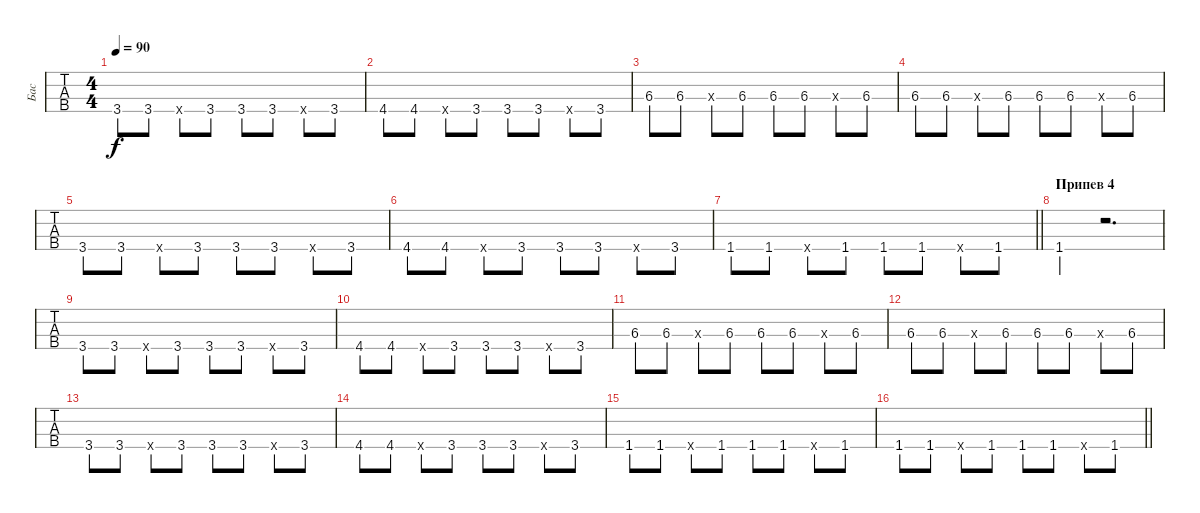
\track ("Бас" "Бас") {instrument electricbassfinger}
\staff {tabs}
\tuning (G2 D2 A1 E1) {hide}
\ts (4 4)
\tempo 90
\clef f4
\ks c
3.4.8{dy f} 3.4.8 0.4{x}.8 3.4.8 3.4.8 3.4.8 0.4{x}.8 3.4.8 |
4.4.8 4.4.8 0.4{x}.8 3.4.8 3.4.8 3.4.8 0.4{x}.8 3.4.8 |
6.3.8 6.3.8 0.3{x}.8 6.3.8 6.3.8 6.3.8 0.3{x}.8 6.3.8 |
6.3.8 6.3.8 0.3{x}.8 6.3.8 6.3.8 6.3.8 0.3{x}.8 6.3.8 |
3.4.8 3.4.8 0.4{x}.8 3.4.8 3.4.8 3.4.8 0.4{x}.8 3.4.8 |
4.4.8 4.4.8 0.4{x}.8 3.4.8 3.4.8 3.4.8 0.4{x}.8 3.4.8 |
\barLineRight lightlight
1.4.8 1.4.8 0.4{x}.8 1.4.8 1.4.8 1.4.8 0.4{x}.8 1.4.8 |
\section ("" "Припев 4")
1.4.4 r.2{d} |
3.4.8 3.4.8 0.4{x}.8 3.4.8 3.4.8 3.4.8 0.4{x}.8 3.4.8 |
4.4.8 4.4.8 0.4{x}.8 3.4.8 3.4.8 3.4.8 0.4{x}.8 3.4.8 |
6.3.8 6.3.8 0.3{x}.8 6.3.8 6.3.8 6.3.8 0.3{x}.8 6.3.8 |
6.3.8 6.3.8 0.3{x}.8 6.3.8 6.3.8 6.3.8 0.3{x}.8 6.3.8 |
3.4.8 3.4.8 0.4{x}.8 3.4.8 3.4.8 3.4.8 0.4{x}.8 3.4.8 |
4.4.8 4.4.8 0.4{x}.8 3.4.8 3.4.8 3.4.8 0.4{x}.8 3.4.8 |
1.4.8 1.4.8 0.4{x}.8 1.4.8 1.4.8 1.4.8 0.4{x}.8 1.4.8 |
\barLineRight lightlight
1.4.8 1.4.8 0.4{x}.8 1.4.8 1.4.8 1.4.8 0.4{x}.8 1.4.8
